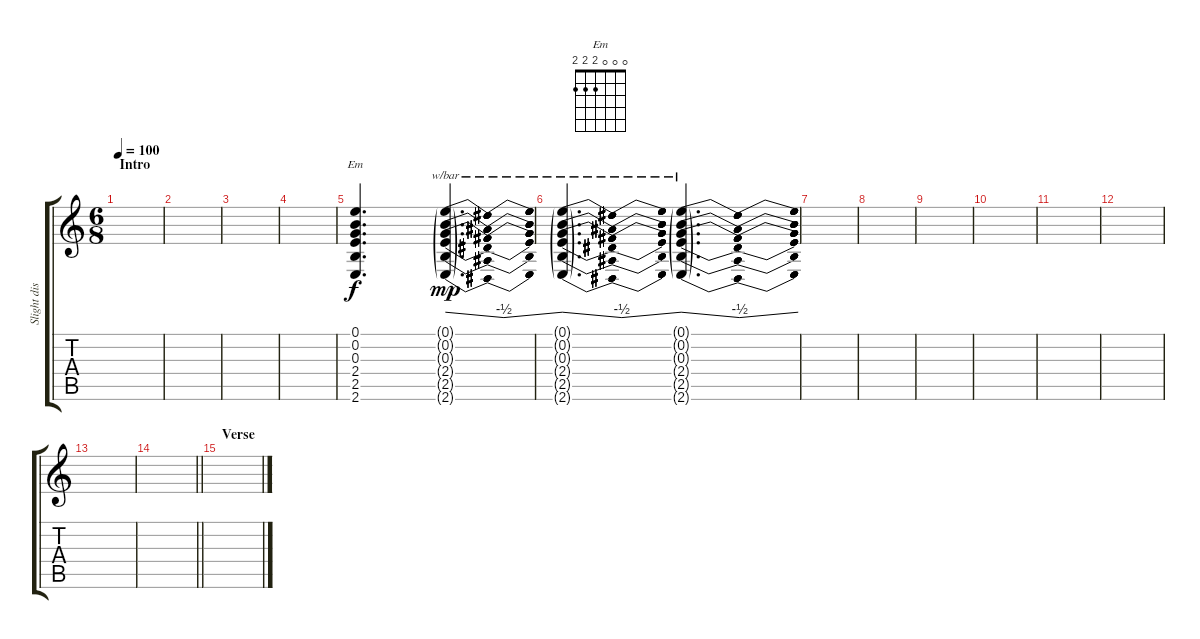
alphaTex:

\track ("Slight dist." "Slight dis") {instrument overdrivenguitar}
\staff {score tabs}
\tuning (E4 B3 G3 D3 A2 D2) {hide}
\chord ("Em" 0 0 0 2 2 2)
\ts (6 8)
\section ("" "Intro")
\tempo 100
\clef g2
\ks c
|
|
|
|
(0.1 0.2 0.3 2.4 2.5 2.6).4{d ch "Em"} (0.1{g} 0.2{g} 0.3{g} 2.4{g} 2.5{g} 2.6{g}).4{d tbe (dip default 0 0 30 -2 60 0) dy mp} |
(0.1{g} 0.2{g} 0.3{g} 2.4{g} 2.5{g} 2.6{g}).4{d tbe (dip default 0 0 30 -2 60 0)} (0.1{g} 0.2{g} 0.3{g} 2.4{g} 2.5{g} 2.6{g}).4{d tbe (dip default 0 0 30 -2 60 0)} |
|
|
|
|
|
|
|
\barLineRight lightlight
|
\section ("" "Verse")
